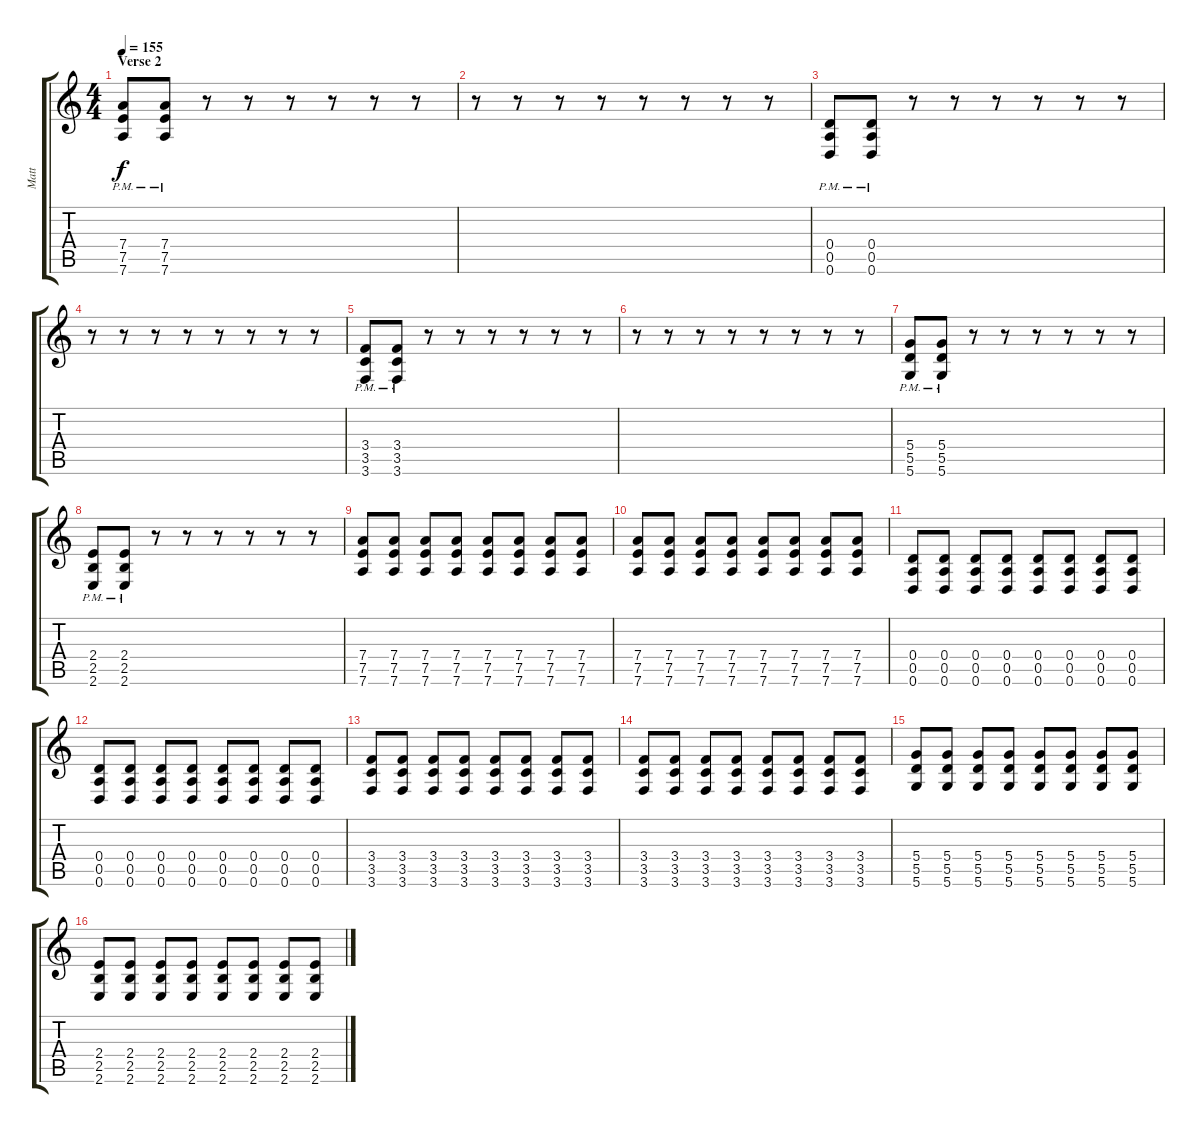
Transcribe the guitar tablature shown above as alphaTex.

\track ("Matt" "Matt") {instrument distortionguitar}
\staff {score tabs}
\tuning (E4 B3 G3 D3 A2 D2) {hide}
\ts (4 4)
\section ("" "Verse 2")
\tempo 155
\clef g2
\ks c
(7.4{pm} 7.5{pm} 7.6{pm}).8{dy f} (7.4{pm} 7.5{pm} 7.6{pm}).8 r.8 r.8 r.8 r.8 r.8 r.8 |
r.8 r.8 r.8 r.8 r.8 r.8 r.8 r.8 |
(0.4{pm} 0.5{pm} 0.6{pm}).8 (0.4{pm} 0.5{pm} 0.6{pm}).8 r.8 r.8 r.8 r.8 r.8 r.8 |
r.8 r.8 r.8 r.8 r.8 r.8 r.8 r.8 |
(3.4{pm} 3.5{pm} 3.6{pm}).8 (3.4{pm} 3.5{pm} 3.6{pm}).8 r.8 r.8 r.8 r.8 r.8 r.8 |
r.8 r.8 r.8 r.8 r.8 r.8 r.8 r.8 |
(5.4{pm} 5.5{pm} 5.6{pm}).8 (5.4{pm} 5.5{pm} 5.6{pm}).8 r.8 r.8 r.8 r.8 r.8 r.8 |
(2.4{pm} 2.5{pm} 2.6{pm}).8 (2.4{pm} 2.5{pm} 2.6{pm}).8 r.8 r.8 r.8 r.8 r.8 r.8 |
(7.4 7.5 7.6).8 (7.4 7.5 7.6).8 (7.4 7.5 7.6).8 (7.4 7.5 7.6).8 (7.4 7.5 7.6).8 (7.4 7.5 7.6).8 (7.4 7.5 7.6).8 (7.4 7.5 7.6).8 |
(7.4 7.5 7.6).8 (7.4 7.5 7.6).8 (7.4 7.5 7.6).8 (7.4 7.5 7.6).8 (7.4 7.5 7.6).8 (7.4 7.5 7.6).8 (7.4 7.5 7.6).8 (7.4 7.5 7.6).8 |
(0.4 0.5 0.6).8 (0.4 0.5 0.6).8 (0.4 0.5 0.6).8 (0.4 0.5 0.6).8 (0.4 0.5 0.6).8 (0.4 0.5 0.6).8 (0.4 0.5 0.6).8 (0.4 0.5 0.6).8 |
(0.4 0.5 0.6).8 (0.4 0.5 0.6).8 (0.4 0.5 0.6).8 (0.4 0.5 0.6).8 (0.4 0.5 0.6).8 (0.4 0.5 0.6).8 (0.4 0.5 0.6).8 (0.4 0.5 0.6).8 |
(3.4 3.5 3.6).8 (3.4 3.5 3.6).8 (3.4 3.5 3.6).8 (3.4 3.5 3.6).8 (3.4 3.5 3.6).8 (3.4 3.5 3.6).8 (3.4 3.5 3.6).8 (3.4 3.5 3.6).8 |
(3.4 3.5 3.6).8 (3.4 3.5 3.6).8 (3.4 3.5 3.6).8 (3.4 3.5 3.6).8 (3.4 3.5 3.6).8 (3.4 3.5 3.6).8 (3.4 3.5 3.6).8 (3.4 3.5 3.6).8 |
(5.4 5.5 5.6).8 (5.4 5.5 5.6).8 (5.4 5.5 5.6).8 (5.4 5.5 5.6).8 (5.4 5.5 5.6).8 (5.4 5.5 5.6).8 (5.4 5.5 5.6).8 (5.4 5.5 5.6).8 |
(2.4 2.5 2.6).8 (2.4 2.5 2.6).8 (2.4 2.5 2.6).8 (2.4 2.5 2.6).8 (2.4 2.5 2.6).8 (2.4 2.5 2.6).8 (2.4 2.5 2.6).8 (2.4 2.5 2.6).8
